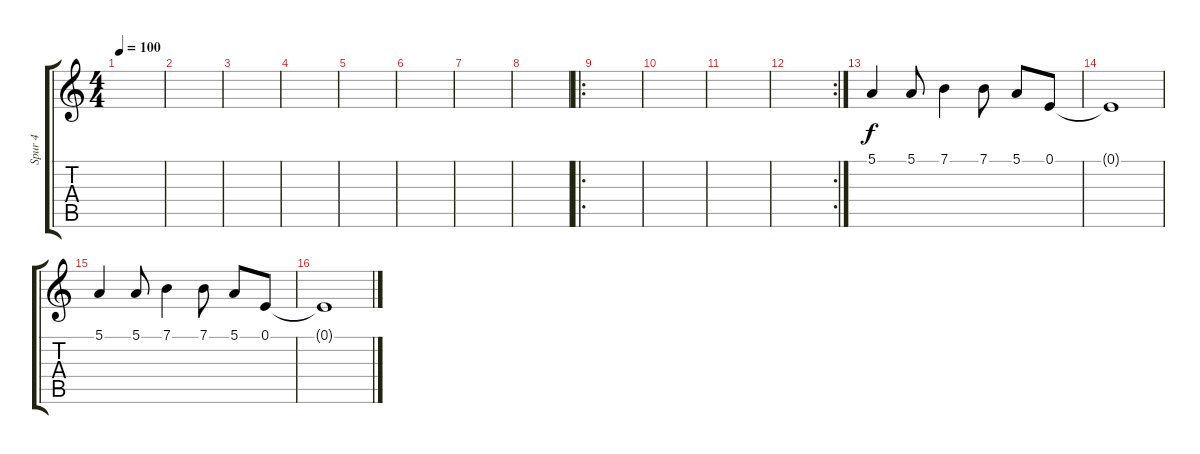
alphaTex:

\track ("Spur 4" "Spur 4") {instrument musicbox}
\staff {score tabs}
\tuning (E4 B3 G3 D3 A2 E2) {hide}
\ts (4 4)
\tempo 100
\clef g2
\ks c
|
|
|
|
|
|
|
|
\ro
|
|
|
\rc 2
|
5.1.4{instrument fx1rain} 5.1.8 7.1.4 7.1.8 5.1.8 0.1.8 |
0.1{t}.1 |
5.1.4 5.1.8 7.1.4 7.1.8 5.1.8 0.1.8 |
0.1{t}.1
